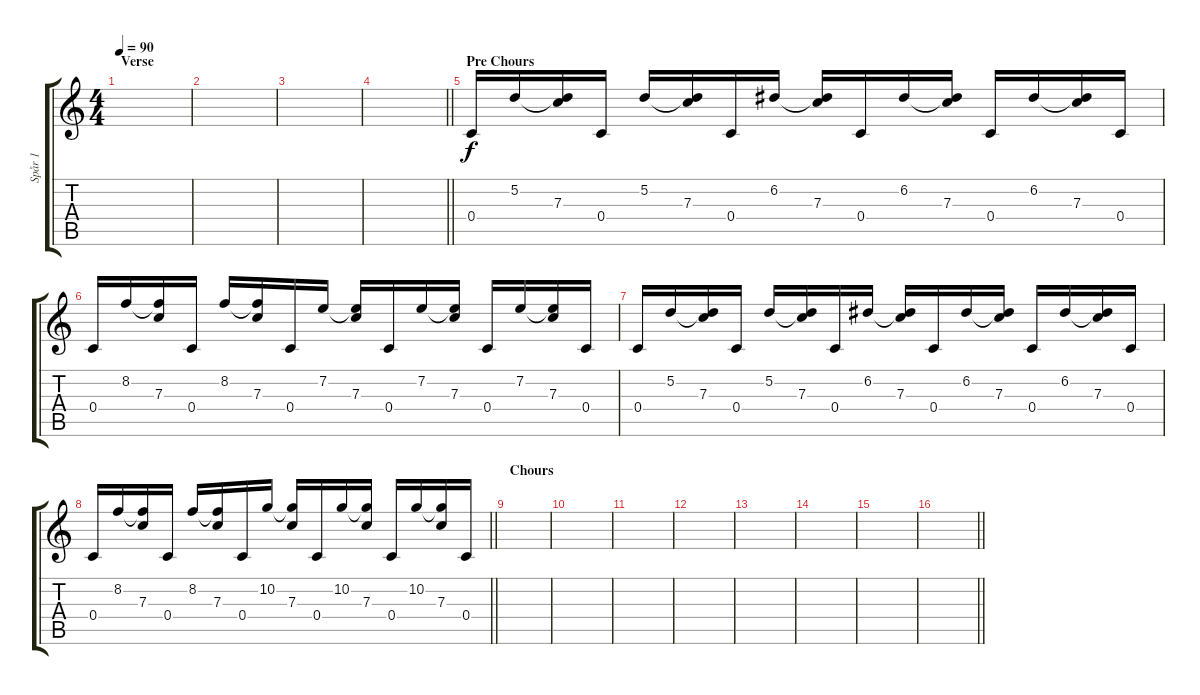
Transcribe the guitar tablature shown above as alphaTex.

\track ("Spår 1" "Spår 1") {instrument electricguitarclean}
\staff {score tabs}
\tuning (D4 A3 F3 C3 G2 C2) {hide}
\ts (4 4)
\section ("" "Verse")
\tempo 90
\clef g2
\ks c
|
|
|
\barLineRight lightlight
|
\section ("" "Pre Chours")
0.4.16 5.2.16 (5.2{t} 7.3).16 0.4.16 5.2.16 (5.2{t} 7.3).16 0.4.16 6.2.16 (6.2{t} 7.3).16 0.4.16 6.2.16 (6.2{t} 7.3).16 0.4.16 6.2.16 (6.2{t} 7.3).16 0.4.16 |
0.4.16 8.2.16 (8.2{t} 7.3).16 0.4.16 8.2.16 (8.2{t} 7.3).16 0.4.16 7.2.16 (7.2{t} 7.3).16 0.4.16 7.2.16 (7.2{t} 7.3).16 0.4.16 7.2.16 (7.2{t} 7.3).16 0.4.16 |
0.4.16 5.2.16 (5.2{t} 7.3).16 0.4.16 5.2.16 (5.2{t} 7.3).16 0.4.16 6.2.16 (6.2{t} 7.3).16 0.4.16 6.2.16 (6.2{t} 7.3).16 0.4.16 6.2.16 (6.2{t} 7.3).16 0.4.16 |
\barLineRight lightlight
0.4.16 8.2.16 (8.2{t} 7.3).16 0.4.16 8.2.16 (8.2{t} 7.3).16 0.4.16 10.2.16 (10.2{t} 7.3).16 0.4.16 10.2.16 (10.2{t} 7.3).16 0.4.16 10.2.16 (10.2{t} 7.3).16 0.4.16 |
\section ("" "Chours")
|
|
|
|
|
|
|
\barLineRight lightlight
